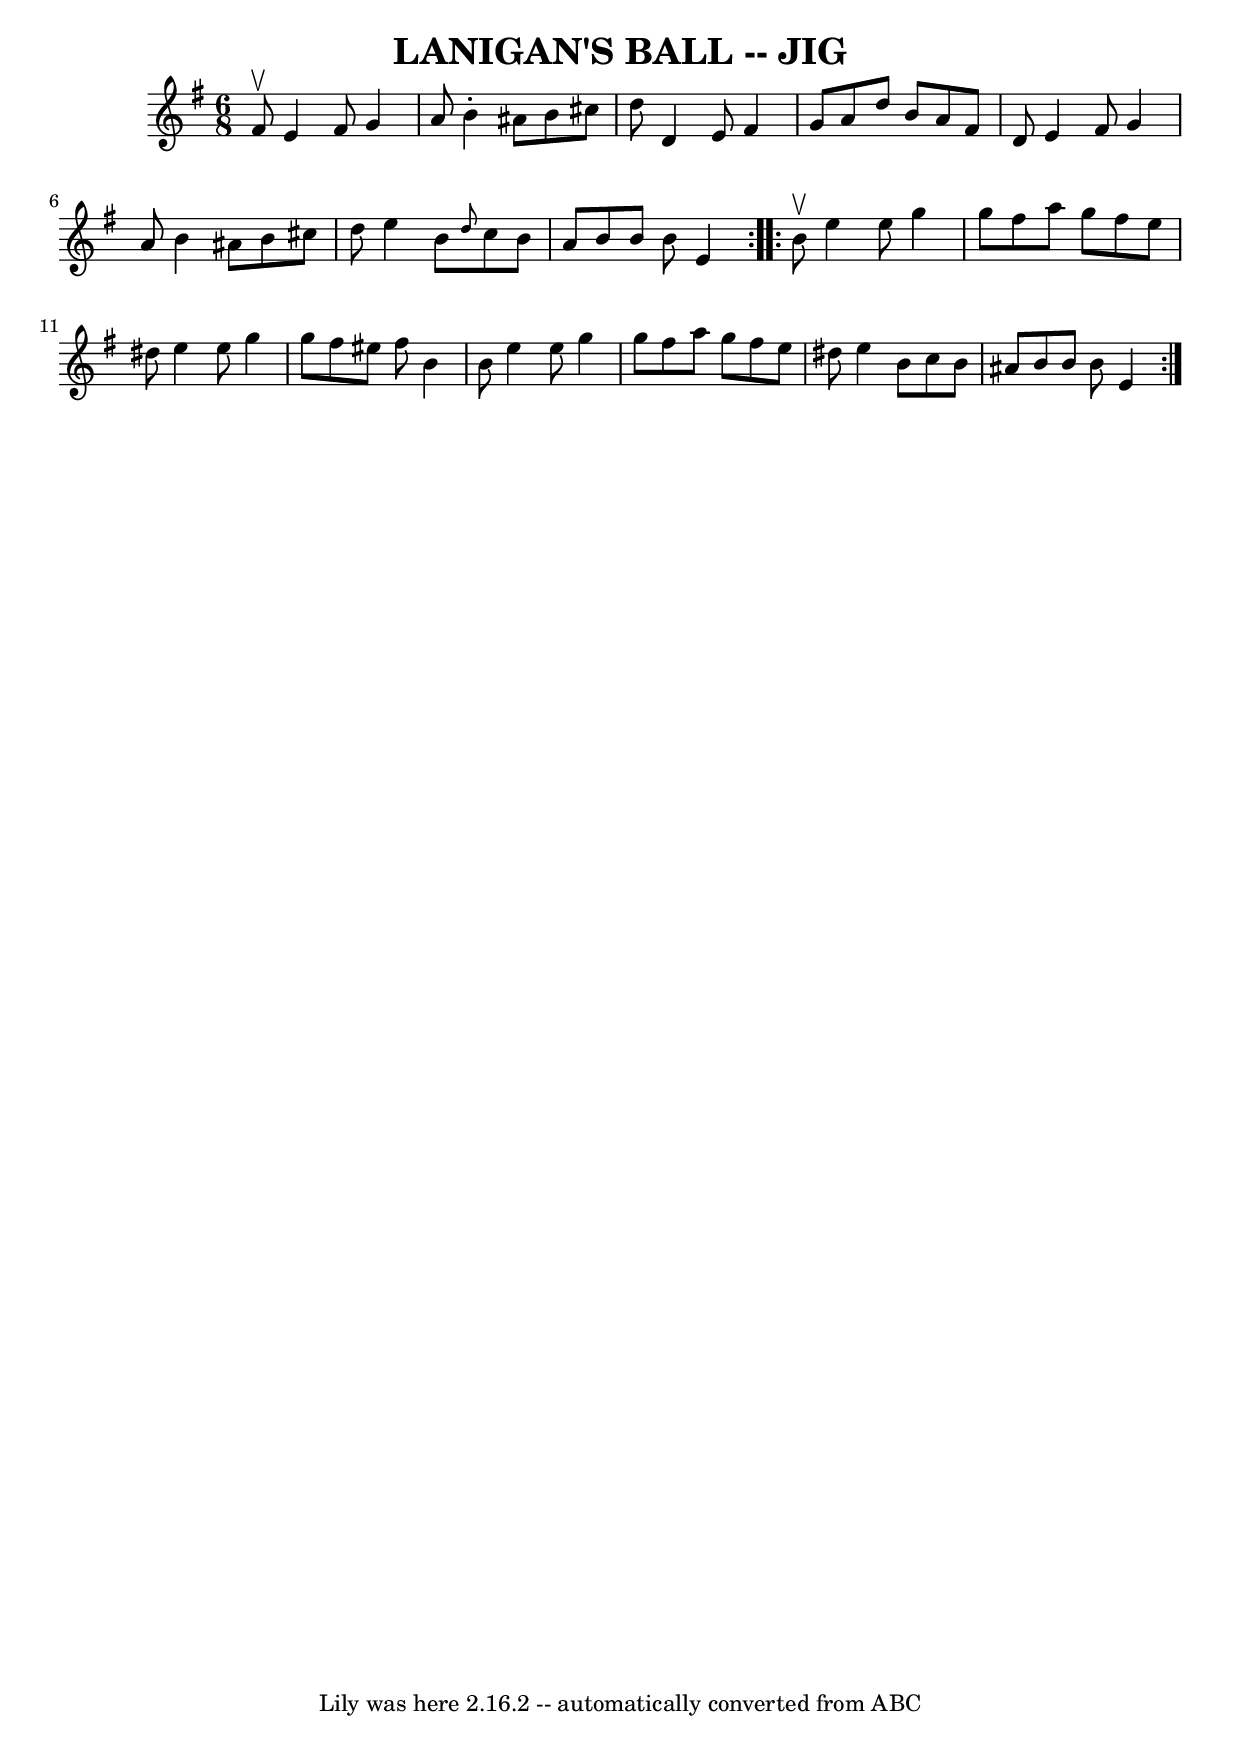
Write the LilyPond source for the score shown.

\version "2.16.2"
\include "Mammoth.ily"
\header {
	%% book = "Ryan's Mammoth Collection of Fiddle Tunes"
	crossRefNumber = "1"
	footnotes = ""
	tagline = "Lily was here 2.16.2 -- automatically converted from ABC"
	title = "LANIGAN'S BALL -- JIG"
}
voicedefault =  {


\repeat volta 2 {
\time 6/8 
\key e \minor fis'8^\upbow       |
 e'4 fis'8 g'4    
a'8    |
 b'4 -. ais'8 b'8 cis''8 d''8    |
 d'4    
e'8 fis'4 g'8    |
 a'8 d''8 b'8 a'8 fis'8 d'8     
   |
 e'4 fis'8 g'4 a'8    |
 b'4 ais'8 b'8    
cis''8 d''8    |
 e''4 b'8  \grace { d''8  } c''8 b'8    
a'8    |
 b'8 b'8 b'8 e'4    }     \repeat volta 2 { b'8 
^\upbow       |
 e''4 e''8 g''4 g''8    |
 fis''8    
a''8 g''8 fis''8 e''8 dis''8    |
 e''4 e''8 g''4    
g''8    |
 fis''8 eis''8 fis''8 b'4 b'8        |
   
e''4 e''8 g''4 g''8    |
 fis''8 a''8 g''8 fis''8    
e''8 dis''8    |
 e''4 b'8 c''8 b'8 ais'8    |
   
b'8 b'8 b'8 e'4    }   
}

\score{
    <<

	\context Staff="default"
	{
	    \voicedefault 
	}

    >>
	\layout {
	}
	\midi {}
}
